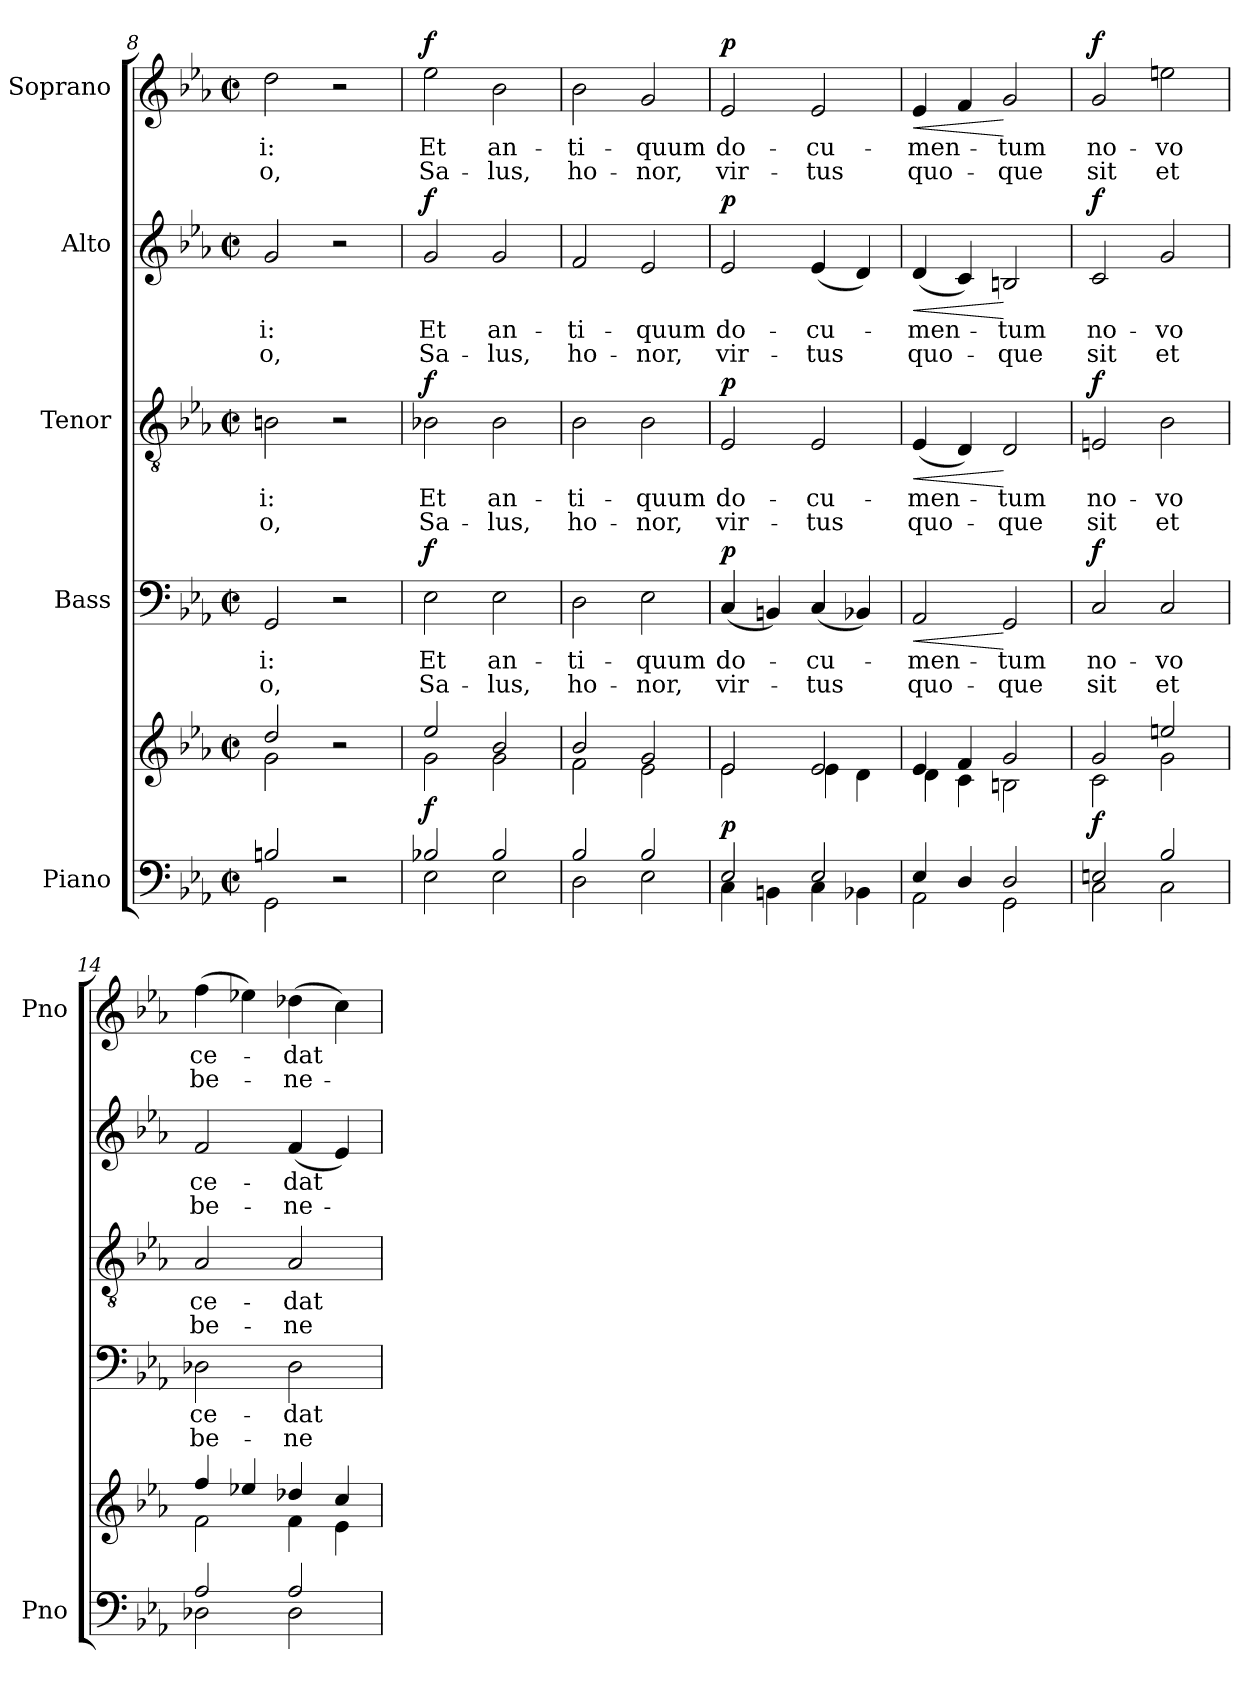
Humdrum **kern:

**kern	**kern	**dynam	**kern	**text	**text	**dynam	**kern	**text	**text	**dynam	**kern	**text	**text	**dynam	**kern	**text	**text	**dynam
*part5	*part5	*part5	*part4	*part4	*part4	*part4	*part3	*part3	*part3	*part3	*part2	*part2	*part2	*part2	*part1	*part1	*part1	*part1
*staff6	*staff5	*staff5/6	*staff4	*staff4	*staff4	*staff4	*staff3	*staff3	*staff3	*staff3	*staff2	*staff2	*staff2	*staff2	*staff1	*staff1	*staff1	*staff1
*I"Piano	*	*	*I"Bass	*	*	*	*I"Tenor	*	*	*	*I"Alto	*	*	*	*I"Soprano	*	*	*
*I'Pno	*	*	*	*	*	*	*	*	*	*	*	*	*	*	*I'Pno	*	*	*
*clefF4	*clefG2	*	*clefF4	*	*	*	*clefGv2	*	*	*	*clefG2	*	*	*	*clefG2	*	*	*
*k[b-e-a-]	*k[b-e-a-]	*	*k[b-e-a-]	*	*	*	*k[b-e-a-]	*	*	*	*k[b-e-a-]	*	*	*	*k[b-e-a-]	*	*	*
*E-:	*E-:	*	*E-:	*	*	*	*E-:	*	*	*	*E-:	*	*	*	*E-:	*	*	*
*M2/2	*M2/2	*	*M2/2	*	*	*	*M2/2	*	*	*	*M2/2	*	*	*	*M2/2	*	*	*
*met(c|)	*met(c|)	*	*met(c|)	*	*	*	*met(c|)	*	*	*	*met(c|)	*	*	*	*met(c|)	*	*	*
=8	=8	=8	=8	=8	=8	=8	=8	=8	=8	=8	=8	=8	=8	=8	=8	=8	=8	=8
*^	*^	*	*	*	*	*	*	*	*	*	*	*	*	*	*	*	*	*
2Bn/	2GG\	2dd/	2g\	.	2GG/	-i:	-o,	.	2Bn\	-i:	-o,	.	2g/	i:	-o,	.	2dd\	-i:	-o,	.
2r	2ryy	2r	2ryy	.	2r	.	.	.	2r	.	.	.	2r	.	.	.	2r	.	.	.
=9	=9	=9	=9	=9	=9	=9	=9	=9	=9	=9	=9	=9	=9	=9	=9	=9	=9	=9	=9	=9
!	!	!	!	!LO:DY:a=2	!	!	!	!LO:DY:a	!	!	!	!LO:DY:a	!	!	!	!LO:DY:a	!	!	!	!LO:DY:a
2B-X/	2E-\	2ee-/	2g\	f	2E-\	Et	Sa-	f	2B-X\	Et	Sa-	f	2g/	Et	Sa-	f	2ee-\	Et	Sa-	f
2B-/	2E-\	2b-/	2g\	.	2E-\	an-	-lus,	.	2B-\	an-	-lus,	.	2g/	-an-	-lus,	.	2b-\	an-	-lus,	.
=10	=10	=10	=10	=10	=10	=10	=10	=10	=10	=10	=10	=10	=10	=10	=10	=10	=10	=10	=10	=10
2B-/	2D\	2b-/	2f\	.	2D\	-ti-	ho-	.	2B-\	-ti-	ho-	.	2f/	-ti-	ho-	.	2b-\	-ti-	ho-	.
2B-/	2E-\	2g/	2e-\	.	2E-\	-quum	-nor,	.	2B-\	-quum	-nor,	.	2e-/	quum	-nor,	.	2g/	-quum	-nor,	.
=11	=11	=11	=11	=11	=11	=11	=11	=11	=11	=11	=11	=11	=11	=11	=11	=11	=11	=11	=11	=11
!	!	!	!	!LO:DY:a=2	!	!	!	!LO:DY:a	!	!	!	!LO:DY:a	!	!	!	!LO:DY:a	!	!	!	!LO:DY:a
2E-/	4C\	2e-/	2e-\	p	(4C/	do-	vir-	p	2E-/	do-	vir-	p	2e-/	-do-	vir-	p	2e-/	do-	vir-	p
.	4BBn\	.	.	.	4BBn/)	.	.	.	.	.	.	.	.	.	.	.	.	.	.	.
2E-/	4C\	2e-/	4e-\	.	(4C/	-cu-	-tus	.	2E-/	-cu-	-tus	.	(4e-/	-cu-	-tus	.	2e-/	-cu-	-tus	.
.	4BB-X\	.	4d\	.	4BB-X/)	.	.	.	.	.	.	.	4d/)	.	.	.	.	.	.	.
=12	=12	=12	=12	=12	=12	=12	=12	=12	=12	=12	=12	=12	=12	=12	=12	=12	=12	=12	=12	=12
!	!	!	!	!	!	!	!	!LO:HP:b	!	!	!	!LO:HP:b	!	!	!	!LO:HP:b	!	!	!	!LO:HP:b
4E-/	2AA-\	4e-/	4d\	.	2AA-/	-men-	quo-	<	(4E-/	-men-	quo-	<	(4d/	-men-	quo-	<	4e-/	-men-	quo-	<
4D/	.	4f/	4c\	.	.	.	.	.	4D/)	.	.	.	4c/)	.	.	.	4f/	.	.	.
2D/	2GG\	2g/	2Bn\	.	2GG/	-tum	-que	[	2D/	-tum	-que	[	2Bn/	tum	-que	[	2g/	-tum	-que	[
=13	=13	=13	=13	=13	=13	=13	=13	=13	=13	=13	=13	=13	=13	=13	=13	=13	=13	=13	=13	=13
!	!	!	!	!LO:DY:a=2	!	!	!	!LO:DY:a	!	!	!	!LO:DY:a	!	!	!	!LO:DY:a	!	!	!	!LO:DY:a
2En/	2C\	2g/	2c\	f	2C/	no-	sit	f	2En/	no-	sit	f	2c/	-no-	sit	f	2g/	no-	sit	f
2B-/	2C\	2een/	2g\	.	2C/	-vo	et	.	2B-\	-vo	et	.	2g/	vo	et	.	2een\	-vo	et	.
!!LO:PB:g=z
=14	=14	=14	=14	=14	=14	=14	=14	=14	=14	=14	=14	=14	=14	=14	=14	=14	=14	=14	=14	=14
2A-/	2D-X\	4ff/	2f\	.	2D-X\	ce-	be-	.	2A-/	ce-	be-	.	2f/	-ce-	be-	.	(4ff\	ce-	be-	.
.	.	4ee-X/	.	.	.	.	.	.	.	.	.	.	.	.	.	.	4ee-X\)	.	.	.
2A-/	2D-\	4dd-X/	4f\	.	2D-\	-dat	-ne-	.	2A-/	-dat	-ne-	.	(4f/	dat	-ne-	.	(4dd-X\	-dat	-ne-	.
.	.	4cc/	4e-\	.	.	.	.	.	.	.	.	.	4e-/)	.	.	.	4cc\)	.	.	.
*v	*v	*	*	*	*	*	*	*	*	*	*	*	*	*	*	*	*	*	*	*
*	*v	*v	*	*	*	*	*	*	*	*	*	*	*	*	*	*	*	*	*
=	=	=	=	=	=	=	=	=	=	=	=	=	=	=	=	=	=	=
*-	*-	*-	*-	*-	*-	*-	*-	*-	*-	*-	*-	*-	*-	*-	*-	*-	*-	*-
